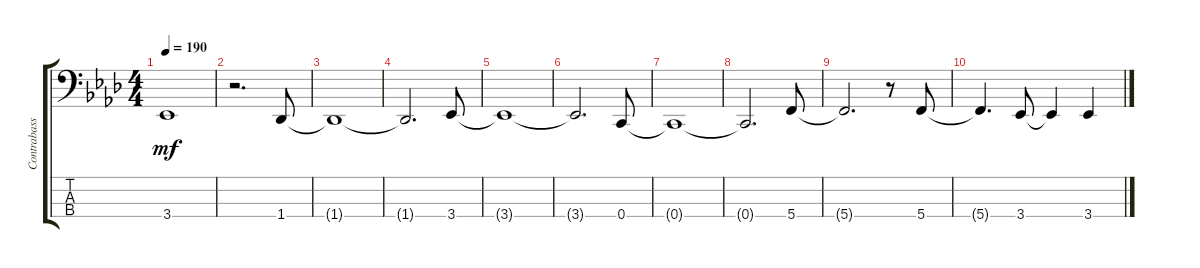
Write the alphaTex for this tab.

\track ("Contrabass " "Contrabass") {instrument cello}
\staff {score tabs}
\tuning (A3 D3 G2 C2) {hide}
\ts (4 4)
\tempo 190
\clef f4
\ks ab
3.4.1{dy mf} |
r.2{d} 1.4.8 |
1.4{t}.1 |
1.4{t}.2{d} 3.4.8 |
3.4{t}.1 |
3.4{t}.2{d} 0.4.8 |
0.4{t}.1 |
0.4{t}.2{d} 5.4.8 |
5.4{t}.2{d} r.8 5.4.8 |
5.4{t}.4{d} 3.4.8 3.4{t}.4 3.4.4
